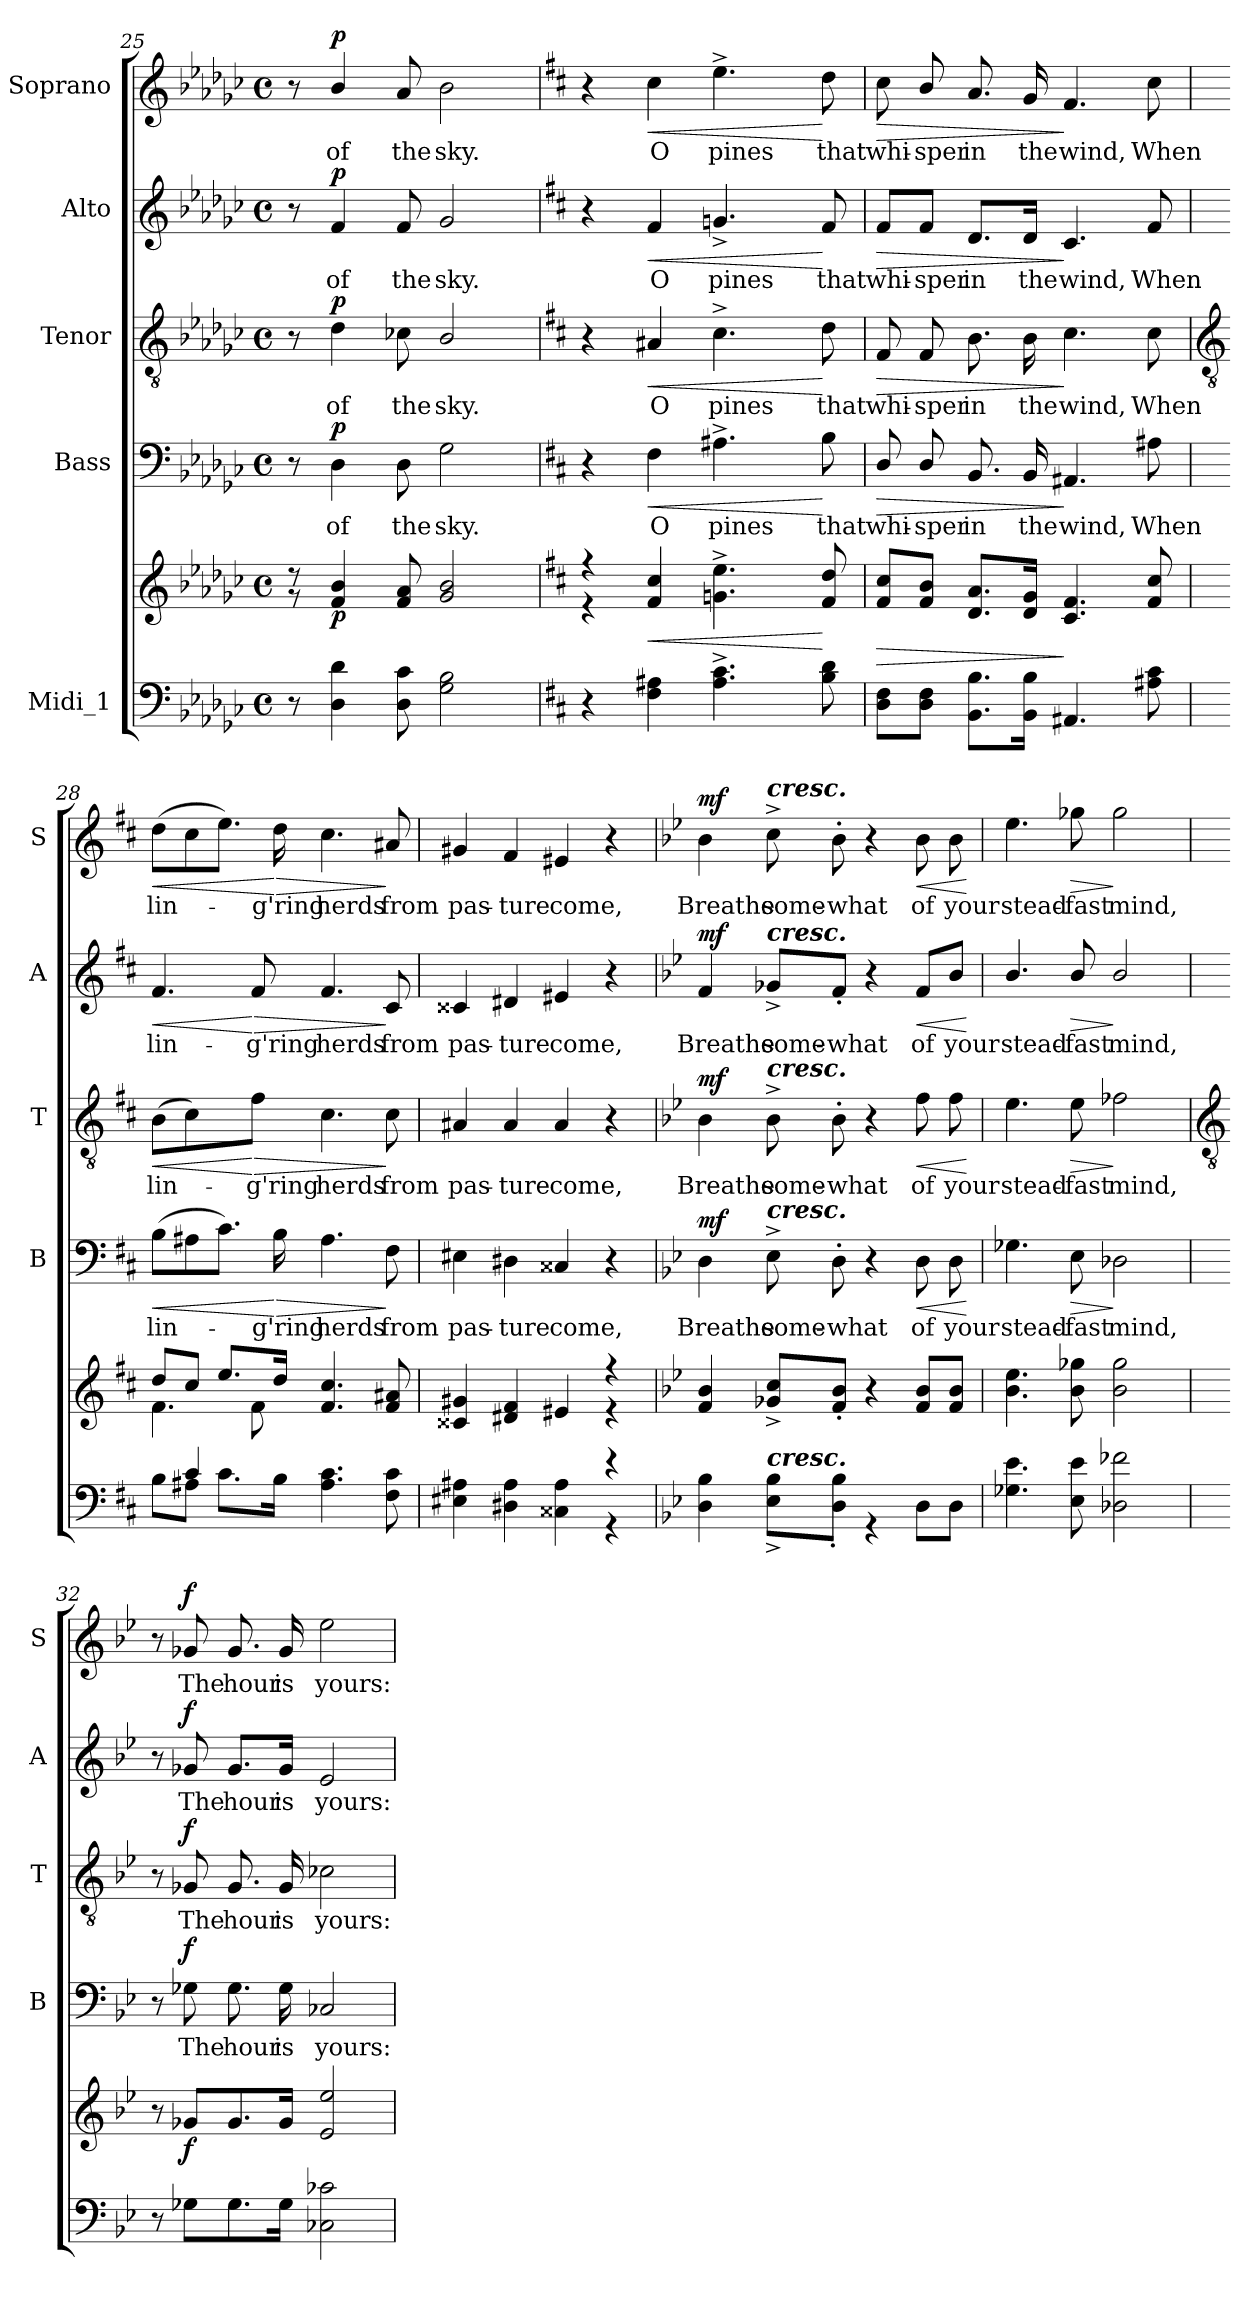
**kern	**kern	**dynam	**kern	**text	**dynam	**kern	**text	**dynam	**kern	**text	**dynam	**kern	**text	**dynam
*part5	*part5	*part5	*part4	*part4	*part4	*part3	*part3	*part3	*part2	*part2	*part2	*part1	*part1	*part1
*staff6	*staff5	*staff5/6	*staff4	*staff4	*staff4	*staff3	*staff3	*staff3	*staff2	*staff2	*staff2	*staff1	*staff1	*staff1
*I"Midi_1	*	*	*I"Bass	*	*	*I"Tenor	*	*	*I"Alto	*	*	*I"Soprano	*	*
*	*	*	*I'B	*	*	*I'T	*	*	*I'A	*	*	*I'S	*	*
*clefF4	*clefG2	*	*clefF4	*	*	*clefGv2	*	*	*clefG2	*	*	*clefG2	*	*
*k[b-e-a-d-g-c-]	*k[b-e-a-d-g-c-]	*	*k[b-e-a-d-g-c-]	*	*	*k[b-e-a-d-g-c-]	*	*	*k[b-e-a-d-g-c-]	*	*	*k[b-e-a-d-g-c-]	*	*
*G-:	*G-:	*	*G-:	*	*	*G-:	*	*	*G-:	*	*	*G-:	*	*
*M4/4	*M4/4	*	*M4/4	*	*	*M4/4	*	*	*M4/4	*	*	*M4/4	*	*
*met(c)	*met(c)	*	*met(c)	*	*	*met(c)	*	*	*met(c)	*	*	*met(c)	*	*
=25	=25	=25	=25	=25	=25	=25	=25	=25	=25	=25	=25	=25	=25	=25
*	*^	*	*	*	*	*	*	*	*	*	*	*	*	*
8r	8r	8r	.	8r	.	.	8r	.	.	8r	.	.	8r	.	.
!	!	!	!LO:DY:b	!	!LO:LY:b	!LO:DY:b	!	!LO:LY:b	!LO:DY:b	!	!LO:LY:b	!LO:DY:b	!	!LO:LY:b	!LO:DY:b
4D- 4d-	4f/ 4b-/	2..ryy	p	4D-	of	p	4d-	of	p	4f	of	p	4b-/	of	p
!	!	!	!	!	!LO:LY:b	!	!	!LO:LY:b	!	!	!LO:LY:b	!	!	!LO:LY:b	!
8D- 8c-	8f/ 8a-/	.	.	8D-	the	.	8c-X	the	.	8f	the	.	8a-	the	.
!	!	!	!	!	!LO:LY:b	!	!	!LO:LY:b	!	!	!LO:LY:b	!	!	!LO:LY:b	!
2G- 2B-	2g-/ 2b-/	.	.	2G-	sky.	.	2B-/	sky.	.	2g-	sky.	.	2b-	sky.	.
=26	=26	=26	=26	=26	=26	=26	=26	=26	=26	=26	=26	=26	=26	=26	=26
*k[f#c#]	*k[f#c#]	*	*	*k[f#c#]	*	*	*k[f#c#]	*	*	*k[f#c#]	*	*	*k[f#c#]	*	*
*D:	*D:	*	*	*D:	*	*	*D:	*	*	*D:	*	*	*D:	*	*
4r	4r	4r	.	4r	.	.	4r	.	.	4r	.	.	4r	.	.
!	!	!	!LO:HP:b	!	!LO:LY:b	!LO:HP:b	!	!LO:LY:b	!LO:HP:b	!	!LO:LY:b	!LO:HP:b	!	!LO:LY:b	!LO:HP:b
4F# 4A#X	4f#/ 4cc#/	2ryy	<	4F#	O	<	4A#X	O	<	4f#	O	<	4cc#	O	<
!	!	!	!	!	!LO:LY:b	!	!	!LO:LY:b	!	!	!LO:LY:b	!	!	!LO:LY:b	!
4.A#^ 4.c#^	4.gn\^ 4.ee\^	.	.	4.A#X^	pines	.	4.c#^	pines	.	4.gn^	pines	.	4.ee^	pines	.
.	.	8ryy	.	.	.	.	.	.	.	.	.	.	.	.	.
!	!	!	!	!	!LO:LY:b	!	!	!LO:LY:b	!	!	!LO:LY:b	!	!	!LO:LY:b	!
8B 8d	8f#/ 8dd/	8ryy	[	8B	that	[	8d	that	[	8f#	that	[	8dd	that	[
=27	=27	=27	=27	=27	=27	=27	=27	=27	=27	=27	=27	=27	=27	=27	=27
!	!	!	!LO:HP:b	!	!LO:LY:b	!LO:HP:b	!	!LO:LY:b	!LO:HP:b	!	!LO:LY:b	!LO:HP:b	!	!LO:LY:b	!LO:HP:b
8D 8F#L	8f#/ 8cc#/L	1ryy	>	8D/	whi-	>	8F#	whi-	>	8f#/L	whi-	>	8cc#	whi-	>
!	!	!	!	!	!LO:LY:b	!	!	!LO:LY:b	!	!	!LO:LY:b	!	!	!LO:LY:b	!
8D 8F#J	8f#/ 8b/J	.	.	8D/	-sper	.	8F#	-sper	.	8f#/J	-sper	.	8b/	-sper	.
!	!	!	!	!	!LO:LY:b	!	!	!LO:LY:b	!	!	!LO:LY:b	!	!	!LO:LY:b	!
8.BB 8.BL	8.d/ 8.a/L	.	.	8.BB	in	.	8.B	in	.	8.d/L	in	.	8.a	in	.
!	!	!	!	!	!LO:LY:b	!	!	!LO:LY:b	!	!	!LO:LY:b	!	!	!LO:LY:b	!
16BB 16BJ	16d/ 16g/J	.	.	16BB	the	.	16B	the	.	16d/Jk	the	.	16g	the	.
!	!	!	!	!	!LO:LY:b	!	!	!LO:LY:b	!	!	!LO:LY:b	!	!	!LO:LY:b	!
4.AA#X/	4.c#/ 4.f#/	.	]	4.AA#X	wind,	]	4.c#	wind,	]	4.c#	wind,	]	4.f#	wind,	]
!	!	!	!	!	!LO:LY:b	!	!	!LO:LY:b	!	!	!LO:LY:b	!	!	!LO:LY:b	!
8A#X 8c#	8f#/ 8cc#/	.	.	8A#X	When	.	8c#	When	.	8f#	When	.	8cc#	When	.
!!LO:LB:g=z
=28	=28	=28	=28	=28	=28	=28	=28	=28	=28	=28	=28	=28	=28	=28	=28
*	*	*	*	*	*	*	*clefGv2	*	*	*	*	*	*	*	*
*^	*	*	*	*	*	*	*	*	*	*	*	*	*	*	*
!	!	!	!	!	!	!LO:LY:b	!LO:HP:b	!	!LO:LY:b	!LO:HP:b	!	!LO:LY:b	!LO:HP:b	!	!LO:LY:b	!LO:HP:b
8ryy	8B\L	8dd/L	4.f#\	.	(>8BL	lin-	<	(>8BL	lin-	<	4.f#	lin-	<	(>8ddL	lin-	<
4c#/	8A#X\J	8cc#/J	.	.	8A#X	.	.	4c#)	.	.	.	.	.	8cc#	.	.
.	8.c#\L	8.ee/L	.	.	8.c#J)	.	.	.	.	.	.	.	.	8.eeJ)	.	.
!	!	!	!	!	!	!	!	!	!LO:LY:b	!LO:HP:n=1:b	!	!LO:LY:b	!LO:HP:n=1:b	!	!	!
2ryy	.	.	8f#\	.	.	.	.	8f#J	g'ring	[ >	8f#	-g'ring	[ >	.	.	.
!	!	!	!	!	!	!LO:LY:b	!LO:HP:n=1:b	!	!	!	!	!	!	!	!LO:LY:b	!LO:HP:n=1:b
.	16B\J	16dd/J	.	.	16B	g'ring	[ >	.	.	.	.	.	.	16dd	g'ring	[ >
!	!	!	!	!	!	!LO:LY:b	!	!	!LO:LY:b	!	!	!LO:LY:b	!	!	!LO:LY:b	!
.	4.A#\ 4.c#\	4.f#/ 4.cc#/	2ryy	.	4.A#	herds	.	4.c#	herds	.	4.f#	herds	.	4.cc#	herds	.
!	!	!	!	!	!	!LO:LY:b	!	!	!LO:LY:b	!	!	!LO:LY:b	!	!	!LO:LY:b	!
8ryy	8F#\ 8c#\	8f#/ 8a#X/	.	.	8F#	from	]	8c#	from	]	8c#	from	]	8a#X	from	]
=29	=29	=29	=29	=29	=29	=29	=29	=29	=29	=29	=29	=29	=29	=29	=29	=29
!	!	!	!	!	!	!LO:LY:b	!	!	!LO:LY:b	!	!	!LO:LY:b	!	!	!LO:LY:b	!
2.ryy	4E#X\ 4A#X\	4c##X/ 4g#X/	2.ryy	.	4E#X	pas-	.	4A#X	pas-	.	4c##X	pas-	.	4g#X	pas-	.
!	!	!	!	!	!	!LO:LY:b	!	!	!LO:LY:b	!	!	!LO:LY:b	!	!	!LO:LY:b	!
.	4D#X\ 4A#\	4d#X/ 4f#/	.	.	4D#X	-ture	.	4A#	-ture	.	4d#X	-ture	.	4f#	-ture	.
!	!	!	!	!	!	!LO:LY:b	!	!	!LO:LY:b	!	!	!LO:LY:b	!	!	!LO:LY:b	!
.	4C##X\ 4A#\	4e#X/	.	.	4C##X	come,	.	4A#	come,	.	4e#X	come,	.	4e#X	come,	.
4r	4r	4r	4r	.	4r	.	.	4r	.	.	4r	.	.	4r	.	.
=30	=30	=30	=30	=30	=30	=30	=30	=30	=30	=30	=30	=30	=30	=30	=30	=30
*k[b-e-]	*	*k[b-e-]	*	*	*k[b-e-]	*	*	*k[b-e-]	*	*	*k[b-e-]	*	*	*k[b-e-]	*	*
*B-:	*	*B-:	*	*	*B-:	*	*	*B-:	*	*	*B-:	*	*	*B-:	*	*
!	!	!	!	!LO:DY:b	!	!LO:LY:b	!LO:DY:b	!	!LO:LY:b	!LO:DY:b	!	!LO:LY:b	!LO:DY:b	!	!LO:LY:b	!LO:DY:b
1ryy	4D\ 4B-\	4f/ 4b-/	1ryy	mf	4D	Breathe	mf	4B-	Breathe	mf	4f	Breathe	mf	4b-	Breathe	mf
!	!	!	!	!	!	!	!	!	!	!	!	!	!	!LO:TX:a:Bi:t=cresc.	!	!
!	!	!	!	!	!	!	!	!	!	!	!LO:TX:a:Bi:t=cresc.	!	!	!	!	!
!	!	!	!	!	!	!	!	!LO:TX:a:Bi:t=cresc.	!	!	!	!	!	!	!	!
!	!	!	!	!	!LO:TX:a:Bi:t=cresc.	!	!	!	!	!	!	!	!	!	!	!
!	!LO:TX:a:Bi:t=cresc.	!	!	!	!	!	!	!	!	!	!	!	!	!	!	!
!	!	!	!	!	!	!LO:LY:b	!	!	!LO:LY:b	!	!	!LO:LY:b	!	!	!LO:LY:b	!
.	8E-\^ 8B-\^L	8g-X/^ 8cc/^L	.	.	8E-^	some-	.	8B-^	some-	.	8g-X^/L	some-	.	8cc^	some-	.
!	!	!	!	!	!	!LO:LY:b	!	!	!LO:LY:b	!	!	!LO:LY:b	!	!	!LO:LY:b	!
.	8D\' 8B-\'J	8f/' 8b-/'J	.	.	8D'	-what	.	8B-'	-what	.	8f'/J	-what	.	8b-'	-what	.
.	4r	4r	.	.	4r	.	.	4r	.	.	4r	.	.	4r	.	.
!	!	!	!	!	!	!LO:LY:b	!LO:HP:b	!	!LO:LY:b	!LO:HP:b	!	!LO:LY:b	!LO:HP:b	!	!LO:LY:b	!LO:HP:b
.	8D\L	8f/ 8b-/L	.	.	8D	of	<	8f	of	<	8f/L	of	<	8b-	of	<
!	!	!	!	!	!	!LO:LY:b	!	!	!LO:LY:b	!	!	!LO:LY:b	!	!	!LO:LY:b	!
.	8D\J	8f/ 8b-/J	.	.	8D	your	.	8f	your	.	8b-/J	your	.	8b-	your	.
*v	*v	*	*	*	*	*	*	*	*	*	*	*	*	*	*	*
*	*v	*v	*	*	*	*	*	*	*	*	*	*	*	*	*
.	.	.	.	.	[	.	.	[	.	.	[	.	.	[
=31	=31	=31	=31	=31	=31	=31	=31	=31	=31	=31	=31	=31	=31	=31
*^	*^	*	*	*	*	*	*	*	*	*	*	*	*	*
!	!	!	!	!	!	!LO:LY:b	!	!	!LO:LY:b	!	!	!LO:LY:b	!	!	!LO:LY:b	!
1ryy	4.G-X\ 4.e-\	4.b-\ 4.ee-\	1ryy	.	4.G-X	stead-	.	4.e-	stead-	.	4.b-/	stead-	.	4.ee-	stead-	.
!	!	!	!	!	!	!LO:LY:b	!LO:HP:b	!	!LO:LY:b	!LO:HP:b	!	!LO:LY:b	!LO:HP:b	!	!LO:LY:b	!LO:HP:b
.	8E-\ 8e-\	8b-\ 8gg-X\	.	.	8E-	-fast	>	8e-	-fast	>	8b-/	-fast	>	8gg-X	-fast	>
!	!	!	!	!	!	!LO:LY:b	!	!	!LO:LY:b	!	!	!LO:LY:b	!	!	!LO:LY:b	!
.	2D-X\ 2f-X\	2b-\ 2gg-\	.	.	2D-X	mind,	]	2f-X	mind,	]	2b-/	mind,	]	2gg-	mind,	]
*v	*v	*	*	*	*	*	*	*	*	*	*	*	*	*	*	*
*	*v	*v	*	*	*	*	*	*	*	*	*	*	*	*	*
!!LO:LB:g=z
=32	=32	=32	=32	=32	=32	=32	=32	=32	=32	=32	=32	=32	=32	=32
*	*	*	*	*	*	*clefGv2	*	*	*	*	*	*	*	*
8r	8r	.	8r	.	.	8r	.	.	8r	.	.	8r	.	.
!	!	!LO:DY:b	!	!LO:LY:b	!LO:DY:b	!	!LO:LY:b	!LO:DY:b	!	!LO:LY:b	!LO:DY:b	!	!LO:LY:b	!LO:DY:b
8G-XL	8g-XL	f	8G-X	The	f	8G-X	The	f	8g-X	The	f	8g-X	The	f
!	!	!	!	!LO:LY:b	!	!	!LO:LY:b	!	!	!LO:LY:b	!	!	!LO:LY:b	!
8.G-	8.g-	.	8.G-	hour	.	8.G-	hour	.	8.g-/L	hour	.	8.g-	hour	.
!	!	!	!	!LO:LY:b	!	!	!LO:LY:b	!	!	!LO:LY:b	!	!	!LO:LY:b	!
16G-J	16g-J	.	16G-	is	.	16G-	is	.	16g-/Jk	is	.	16g-	is	.
!	!	!	!	!LO:LY:b	!	!	!LO:LY:b	!	!	!LO:LY:b	!	!	!LO:LY:b	!
2C-X 2c-X	2e- 2ee-	.	2C-X	yours:	.	2c-X	yours:	.	2e-	yours:	.	2ee-	yours:	.
=	=	=	=	=	=	=	=	=	=	=	=	=	=	=
*-	*-	*-	*-	*-	*-	*-	*-	*-	*-	*-	*-	*-	*-	*-
